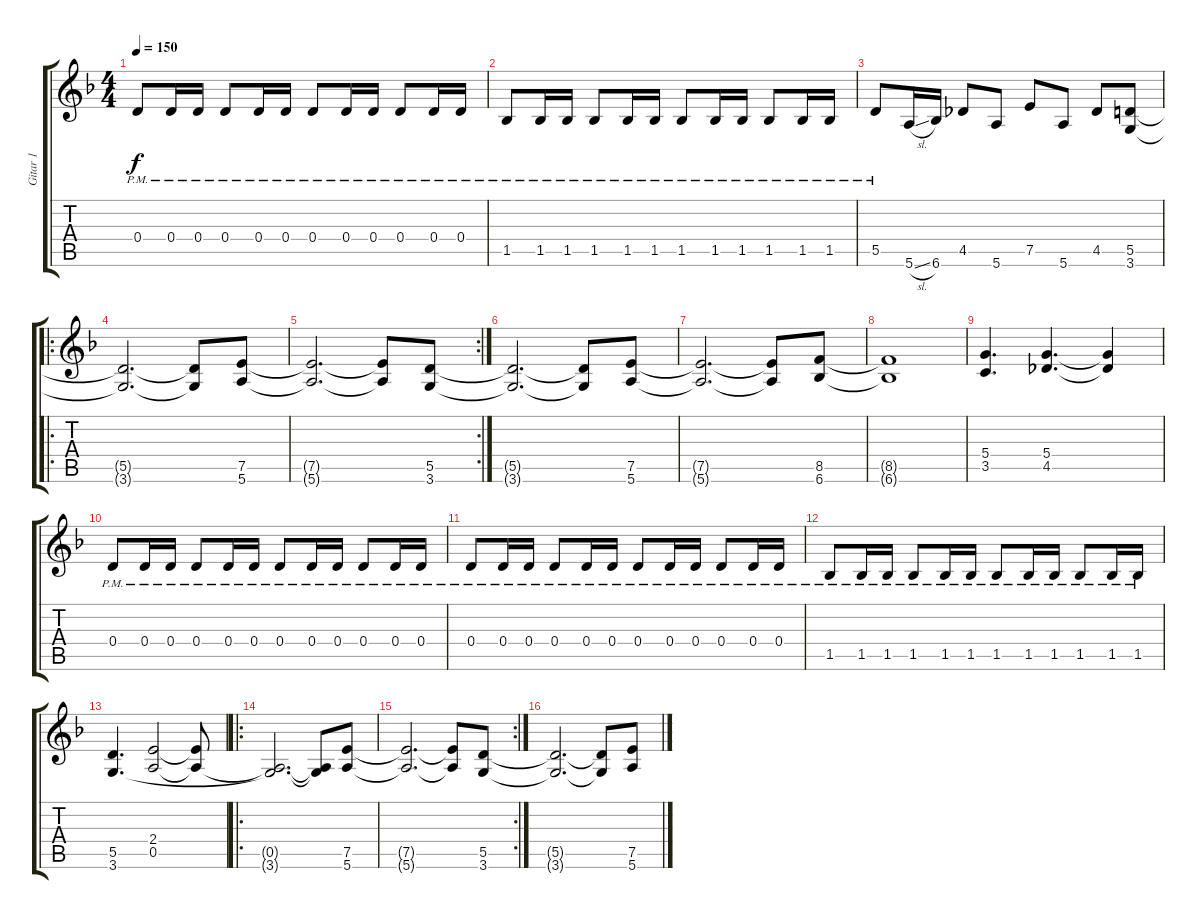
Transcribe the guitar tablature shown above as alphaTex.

\track ("Gitar 1" "Gitar 1") {instrument overdrivenguitar}
\staff {score tabs}
\tuning (E4 B3 G3 D3 A2 E2) {hide}
\ts (4 4)
\tempo 150
\clef g2
\ks f
0.4{pm}.8{dy f} 0.4{pm}.16 0.4{pm}.16 0.4{pm}.8 0.4{pm}.16 0.4{pm}.16 0.4{pm}.8 0.4{pm}.16 0.4{pm}.16 0.4{pm}.8 0.4{pm}.16 0.4{pm}.16 |
1.5{pm}.8 1.5{pm}.16 1.5{pm}.16 1.5{pm}.8 1.5{pm}.16 1.5{pm}.16 1.5{pm}.8 1.5{pm}.16 1.5{pm}.16 1.5{pm}.8 1.5{pm}.16 1.5{pm}.16 |
5.5{pm}.8 5.6{sl}.16 6.6.16 4.5.8 5.6.8 7.5.8 5.6.8 4.5.8 (5.5 3.6).8 |
\ro
(5.5{t} 3.6{t}).2{d} (5.5{t} 3.6{t}).8 (7.5 5.6).8 |
\rc 2
(7.5{t} 5.6{t}).2{d} (7.5{t} 5.6{t}).8 (5.5 3.6).8 |
(5.5{t} 3.6{t}).2{d} (5.5{t} 3.6{t}).8 (7.5 5.6).8 |
(7.5{t} 5.6{t}).2{d} (7.5{t} 5.6{t}).8 (8.5 6.6).8 |
(8.5{t} 6.6{t}).1 |
(5.4 3.5).4{d} (5.4 4.5).4{d} (5.4{t} 4.5{t}).4 |
0.4{pm}.8 0.4{pm}.16 0.4{pm}.16 0.4{pm}.8 0.4{pm}.16 0.4{pm}.16 0.4{pm}.8 0.4{pm}.16 0.4{pm}.16 0.4{pm}.8 0.4{pm}.16 0.4{pm}.16 |
0.4{pm}.8 0.4{pm}.16 0.4{pm}.16 0.4{pm}.8 0.4{pm}.16 0.4{pm}.16 0.4{pm}.8 0.4{pm}.16 0.4{pm}.16 0.4{pm}.8 0.4{pm}.16 0.4{pm}.16 |
1.5{pm}.8 1.5{pm}.16 1.5{pm}.16 1.5{pm}.8 1.5{pm}.16 1.5{pm}.16 1.5{pm}.8 1.5{pm}.16 1.5{pm}.16 1.5{pm}.8 1.5{pm}.16 1.5{pm}.16 |
(5.5 3.6).4{d} (2.4 0.5).2 (2.4{t} 0.5{t}).8 |
\ro
(0.5{t} 3.6{t}).2{d} (0.5{t} 3.6{t}).8 (7.5 5.6).8 |
\rc 2
(7.5{t} 5.6{t}).2{d} (7.5{t} 5.6{t}).8 (5.5 3.6).8 |
(5.5{t} 3.6{t}).2{d} (5.5{t} 3.6{t}).8 (7.5 5.6).8
